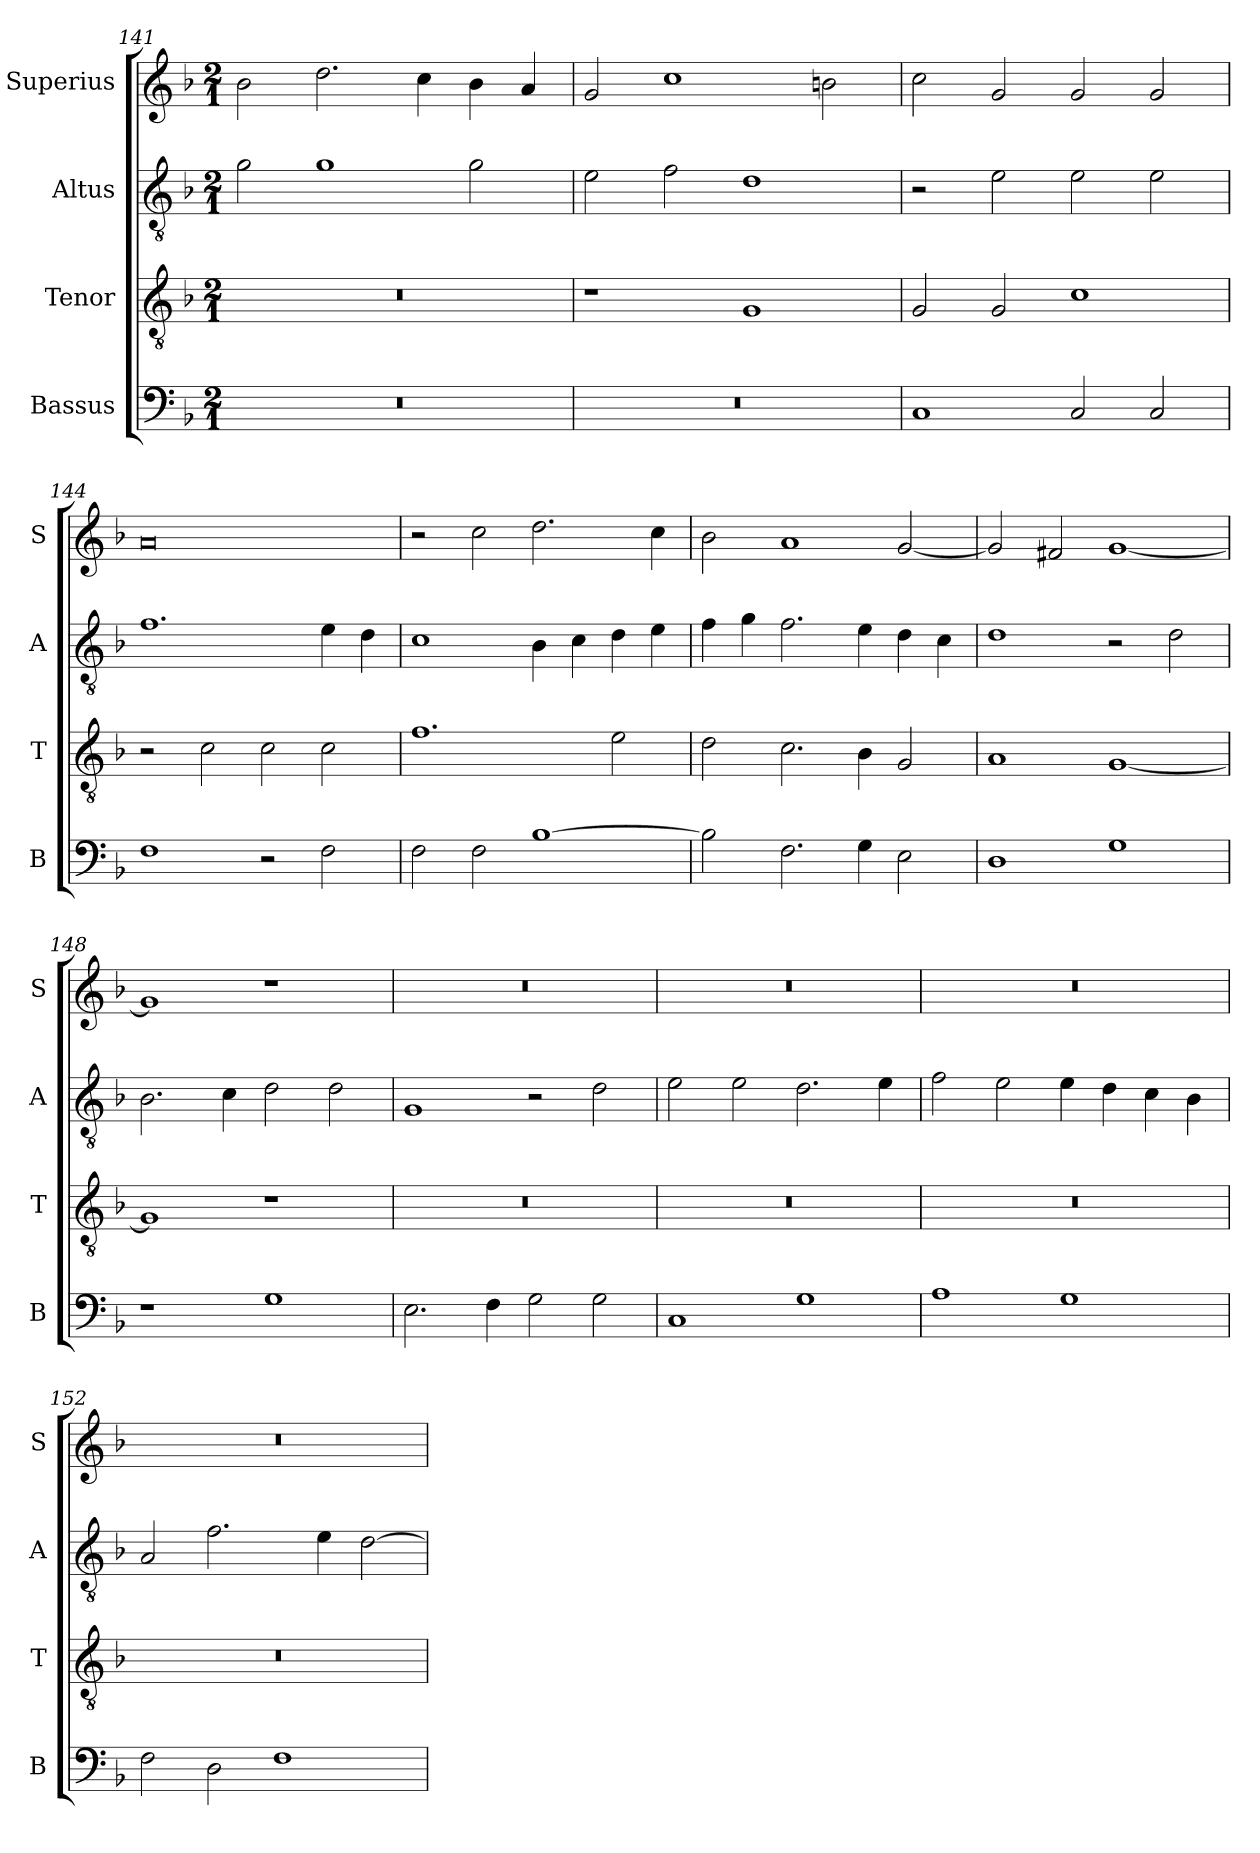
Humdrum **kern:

**kern	**kern	**kern	**kern
*part4	*part3	*part2	*part1
*staff4	*staff3	*staff2	*staff1
*I"Bassus	*I"Tenor	*I"Altus	*I"Superius
*I'B	*I'T	*I'A	*I'S
*clefF4	*clefGv2	*clefGv2	*clefG2
*k[b-]	*k[b-]	*k[b-]	*k[b-]
*F:	*F:	*F:	*F:
*M2/1	*M2/1	*M2/1	*M2/1
=141	=141	=141	=141
0r	0r	2g	2b-
.	.	1g	2.dd
.	.	.	4cc
.	.	2g	4b-
.	.	.	4a
=142	=142	=142	=142
0r	1r	2e	2g
.	.	2f	1cc
.	1G	1d	.
.	.	.	2bn
=143	=143	=143	=143
1C	2G	2r	2cc
.	2G	2e	2g
2C	1c	2e	2g
2C	.	2e	2g
=144	=144	=144	=144
1F	2r	1.f	0a
.	2c	.	.
2r	2c	.	.
2F	2c	4e	.
.	.	4d	.
=145	=145	=145	=145
2F	1.f	1c	2r
2F	.	.	2cc
[1B-	.	4B-	2.dd
.	.	4c	.
.	2e	4d	.
.	.	4e	4cc
=146	=146	=146	=146
2B-]	2d	4f	2b-
.	.	4g	.
2.F	2.c	2.f	1a
4G	4B-	4e	.
2E	2G	4d	[2g
.	.	4c	.
=147	=147	=147	=147
1D	1A	1d	2g]
.	.	.	2f#X
1G	[1G	2r	[1g
.	.	2d	.
=148	=148	=148	=148
1r	1G]	2.B-	1g]
.	.	4c	.
1G	1r	2d	1r
.	.	2d	.
=149	=149	=149	=149
2.E	0r	1G	0r
4F	.	.	.
2G	.	2r	.
2G	.	2d	.
=150	=150	=150	=150
1C	0r	2e	0r
.	.	2e	.
1G	.	2.d	.
.	.	4e	.
=151	=151	=151	=151
1A	0r	2f	0r
.	.	2e	.
1G	.	4e	.
.	.	4d	.
.	.	4c	.
.	.	4B-	.
=152	=152	=152	=152
2F	0r	2A	0r
2D	.	2.f	.
1F	.	.	.
.	.	4e	.
.	.	[2d	.
=	=	=	=
*-	*-	*-	*-
